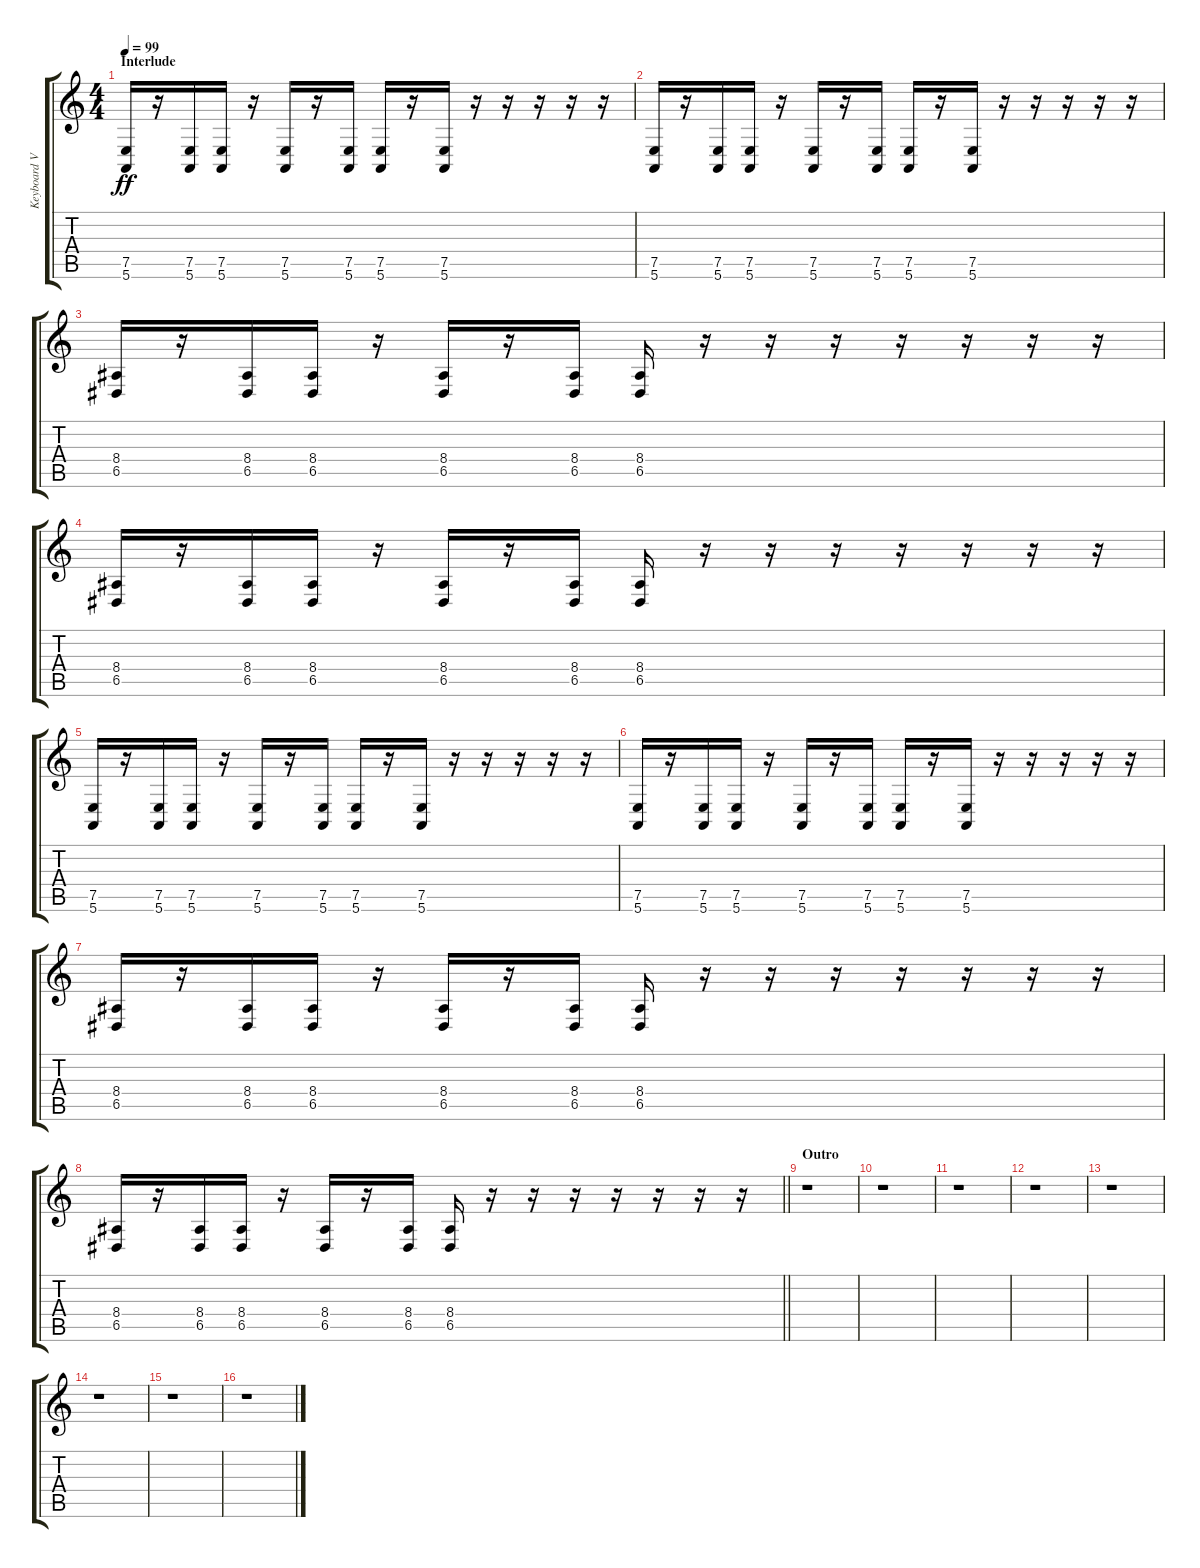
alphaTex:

\track ("Keyboard V" "Keyboard V") {instrument synthstrings2}
\staff {score tabs}
\tuning (E4 B3 G3 D3 A2 E2) {hide}
\ts (4 4)
\section ("" "Interlude")
\tempo 99
\clef g2
\ks c
(7.5 5.6).16{dy ff} r.16 (7.5 5.6).16 (7.5 5.6).16 r.16 (7.5 5.6).16 r.16 (7.5 5.6).16 (7.5 5.6).16 r.16 (7.5 5.6).16 r.16 r.16 r.16 r.16 r.16 |
(7.5 5.6).16 r.16 (7.5 5.6).16 (7.5 5.6).16 r.16 (7.5 5.6).16 r.16 (7.5 5.6).16 (7.5 5.6).16 r.16 (7.5 5.6).16 r.16 r.16 r.16 r.16 r.16 |
(8.4 6.5).16 r.16 (8.4 6.5).16 (8.4 6.5).16 r.16 (8.4 6.5).16 r.16 (8.4 6.5).16 (8.4 6.5).16 r.16 r.16 r.16 r.16 r.16 r.16 r.16 |
(8.4 6.5).16 r.16 (8.4 6.5).16 (8.4 6.5).16 r.16 (8.4 6.5).16 r.16 (8.4 6.5).16 (8.4 6.5).16 r.16 r.16 r.16 r.16 r.16 r.16 r.16 |
(7.5 5.6).16 r.16 (7.5 5.6).16 (7.5 5.6).16 r.16 (7.5 5.6).16 r.16 (7.5 5.6).16 (7.5 5.6).16 r.16 (7.5 5.6).16 r.16 r.16 r.16 r.16 r.16 |
(7.5 5.6).16 r.16 (7.5 5.6).16 (7.5 5.6).16 r.16 (7.5 5.6).16 r.16 (7.5 5.6).16 (7.5 5.6).16 r.16 (7.5 5.6).16 r.16 r.16 r.16 r.16 r.16 |
(8.4 6.5).16 r.16 (8.4 6.5).16 (8.4 6.5).16 r.16 (8.4 6.5).16 r.16 (8.4 6.5).16 (8.4 6.5).16 r.16 r.16 r.16 r.16 r.16 r.16 r.16 |
\barLineRight lightlight
(8.4 6.5).16 r.16 (8.4 6.5).16 (8.4 6.5).16 r.16 (8.4 6.5).16 r.16 (8.4 6.5).16 (8.4 6.5).16 r.16 r.16 r.16 r.16 r.16 r.16 r.16 |
\section ("" "Outro")
r.1 |
r.1 |
r.1 |
r.1 |
r.1 |
r.1 |
r.1 |
r.1
